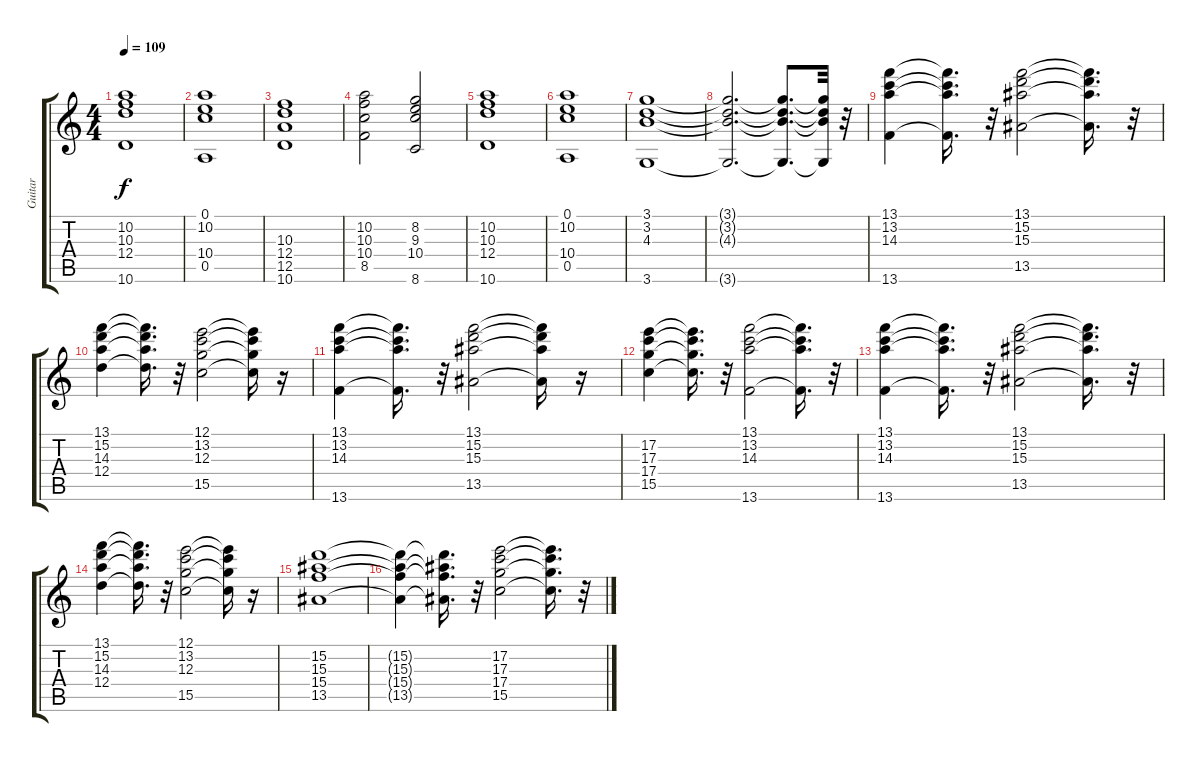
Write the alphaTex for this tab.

\track ("Guitar" "Guitar") {instrument acousticguitarsteel}
\staff {score tabs}
\tuning (E4 B3 G3 D3 A2 E2) {hide}
\ts (4 4)
\tempo 109
\clef g2
\ks c
(10.2 10.3 12.4 10.6).1{dy f} |
(0.1 10.2 10.4 0.5).1 |
(10.3 12.4 12.5 10.6).1 |
(10.2 10.3 10.4 8.5).2 (8.2 9.3 10.4 8.6).2 |
(10.2 10.3 12.4 10.6).1 |
(0.1 10.2 10.4 0.5).1 |
(3.1 3.2 4.3 3.6).1 |
(3.1{t} 3.2{t} 4.3{t} 3.6{t}).2{d} (3.1{t} 3.2{t} 4.3{t} 3.6{t}).8{d} (3.1{t} 3.2{t} 4.3{t} 3.6{t}).32 r.32 |
(13.1 13.2 14.3 13.6).4 (13.1{t} 13.2{t} 14.3{t} 13.6{t}).16{d} r.32 (13.1 15.2 15.3 13.5).2 (13.1{t} 15.2{t} 15.3{t} 13.5{t}).16{d} r.32 |
(13.1 15.2 14.3 12.4).4 (13.1{t} 15.2{t} 14.3{t} 12.4{t}).16{d} r.32 (12.1 13.2 12.3 15.5).2 (12.1{t} 13.2{t} 12.3{t} 15.5{t}).16 r.16 |
(13.1 13.2 14.3 13.6).4 (13.1{t} 13.2{t} 14.3{t} 13.6{t}).16{d} r.32 (13.1 15.2 15.3 13.5).2 (13.1{t} 15.2{t} 15.3{t} 13.5{t}).16 r.16 |
(17.2 17.3 17.4 15.5).4 (17.2{t} 17.3{t} 17.4{t} 15.5{t}).16{d} r.32 (13.1 13.2 14.3 13.6).2 (13.1{t} 13.2{t} 14.3{t} 13.6{t}).16{d} r.32 |
(13.1 13.2 14.3 13.6).4 (13.1{t} 13.2{t} 14.3{t} 13.6{t}).16{d} r.32 (13.1 15.2 15.3 13.5).2 (13.1{t} 15.2{t} 15.3{t} 13.5{t}).16{d} r.32 |
(13.1 15.2 14.3 12.4).4 (13.1{t} 15.2{t} 14.3{t} 12.4{t}).16{d} r.32 (12.1 13.2 12.3 15.5).2 (12.1{t} 13.2{t} 12.3{t} 15.5{t}).16 r.16 |
(15.2 15.3 15.4 13.5).1 |
(15.2{t} 15.3{t} 15.4{t} 13.5{t}).4 (15.2{t} 15.3{t} 15.4{t} 13.5{t}).16{d} r.32 (17.2 17.3 17.4 15.5).2 (17.2{t} 17.3{t} 17.4{t} 15.5{t}).16{d} r.32
